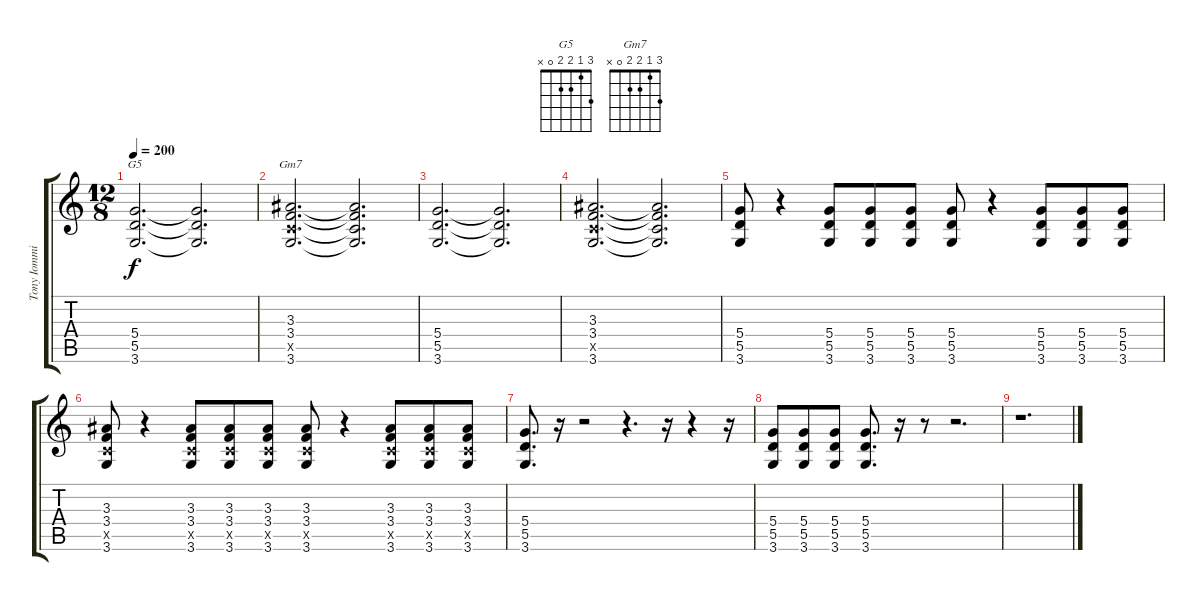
\track ("Tony Iommi - Rhythm Guitar" "Tony Iommi") {instrument distortionguitar}
\staff {score tabs}
\tuning (E4 B3 G3 D3 A2 E2) {hide}
\chord ("G5" 3 1 2 2 0 x)
\chord ("Gm7" 3 1 2 2 0 x)
\ts (12 8)
\tempo 200
\clef g2
\ks c
(5.4 5.5 3.6).2{d ch "G5" dy f} (5.4{t} 5.5{t} 3.6{t}).2{d} |
(3.3 3.4 3.5{x} 3.6).2{d ch "Gm7"} (3.3{t} 3.4{t} 3.5{t} 3.6{t}).2{d} |
(5.4 5.5 3.6).2{d} (5.4{t} 5.5{t} 3.6{t}).2{d} |
(3.3 3.4 3.5{x} 3.6).2{d} (3.3{t} 3.4{t} 3.5{t} 3.6{t}).2{d} |
(5.4 5.5 3.6).8 r.4 (5.4 5.5 3.6).8 (5.4 5.5 3.6).8 (5.4 5.5 3.6).8 (5.4 5.5 3.6).8 r.4 (5.4 5.5 3.6).8 (5.4 5.5 3.6).8 (5.4 5.5 3.6).8 |
(3.3 3.4 3.5{x} 3.6).8 r.4 (3.3 3.4 3.5{x} 3.6).8 (3.3 3.4 3.5{x} 3.6).8 (3.3 3.4 3.5{x} 3.6).8 (3.3 3.4 3.5{x} 3.6).8 r.4 (3.3 3.4 3.5{x} 3.6).8 (3.3 3.4 3.5{x} 3.6).8 (3.3 3.4 3.5{x} 3.6).8 |
(5.4 5.5 3.6).8{d} r.16 r.2 r.4{d} r.16 r.4 r.16 |
(5.4 5.5 3.6).8 (5.4 5.5 3.6).8 (5.4 5.5 3.6).8 (5.4 5.5 3.6).8{d} r.16 r.8 r.2{d} |
r.1{d}
